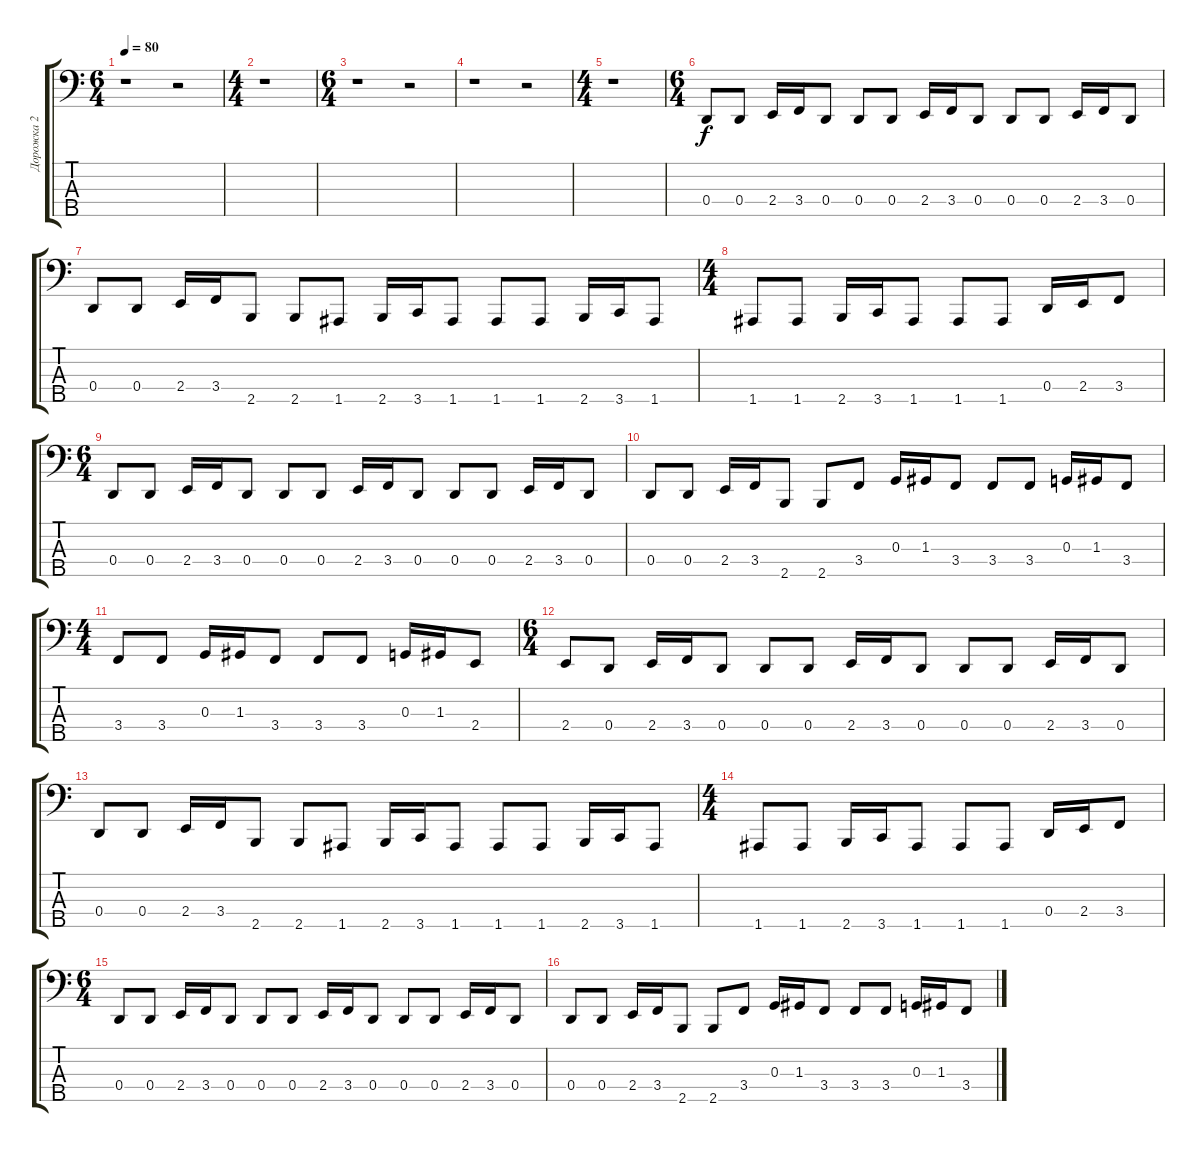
\track ("Дорожка 2" "Дорожка 2") {instrument electricbasspick}
\staff {score tabs}
\tuning (F2 C2 G1 D1 A0) {hide}
\ts (6 4)
\tempo 80
\clef f4
\ks c
r.1{dy f} r.2 |
\ts (4 4)
r.1 |
\ts (6 4)
r.1 r.2 |
r.1 r.2 |
\ts (4 4)
r.1 |
\ts (6 4)
0.4.8 0.4.8 2.4.16 3.4.16 0.4.8 0.4.8 0.4.8 2.4.16 3.4.16 0.4.8 0.4.8 0.4.8 2.4.16 3.4.16 0.4.8 |
0.4.8 0.4.8 2.4.16 3.4.16 2.5.8 2.5.8 1.5.8 2.5.16 3.5.16 1.5.8 1.5.8 1.5.8 2.5.16 3.5.16 1.5.8 |
\ts (4 4)
1.5.8 1.5.8 2.5.16 3.5.16 1.5.8 1.5.8 1.5.8 0.4.16 2.4.16 3.4.8 |
\ts (6 4)
0.4.8 0.4.8 2.4.16 3.4.16 0.4.8 0.4.8 0.4.8 2.4.16 3.4.16 0.4.8 0.4.8 0.4.8 2.4.16 3.4.16 0.4.8 |
0.4.8 0.4.8 2.4.16 3.4.16 2.5.8 2.5.8 3.4.8 0.3.16 1.3.16 3.4.8 3.4.8 3.4.8 0.3.16 1.3.16 3.4.8 |
\ts (4 4)
3.4.8 3.4.8 0.3.16 1.3.16 3.4.8 3.4.8 3.4.8 0.3.16 1.3.16 2.4.8 |
\ts (6 4)
2.4.8 0.4.8 2.4.16 3.4.16 0.4.8 0.4.8 0.4.8 2.4.16 3.4.16 0.4.8 0.4.8 0.4.8 2.4.16 3.4.16 0.4.8 |
0.4.8 0.4.8 2.4.16 3.4.16 2.5.8 2.5.8 1.5.8 2.5.16 3.5.16 1.5.8 1.5.8 1.5.8 2.5.16 3.5.16 1.5.8 |
\ts (4 4)
1.5.8 1.5.8 2.5.16 3.5.16 1.5.8 1.5.8 1.5.8 0.4.16 2.4.16 3.4.8 |
\ts (6 4)
0.4.8 0.4.8 2.4.16 3.4.16 0.4.8 0.4.8 0.4.8 2.4.16 3.4.16 0.4.8 0.4.8 0.4.8 2.4.16 3.4.16 0.4.8 |
0.4.8 0.4.8 2.4.16 3.4.16 2.5.8 2.5.8 3.4.8 0.3.16 1.3.16 3.4.8 3.4.8 3.4.8 0.3.16 1.3.16 3.4.8
